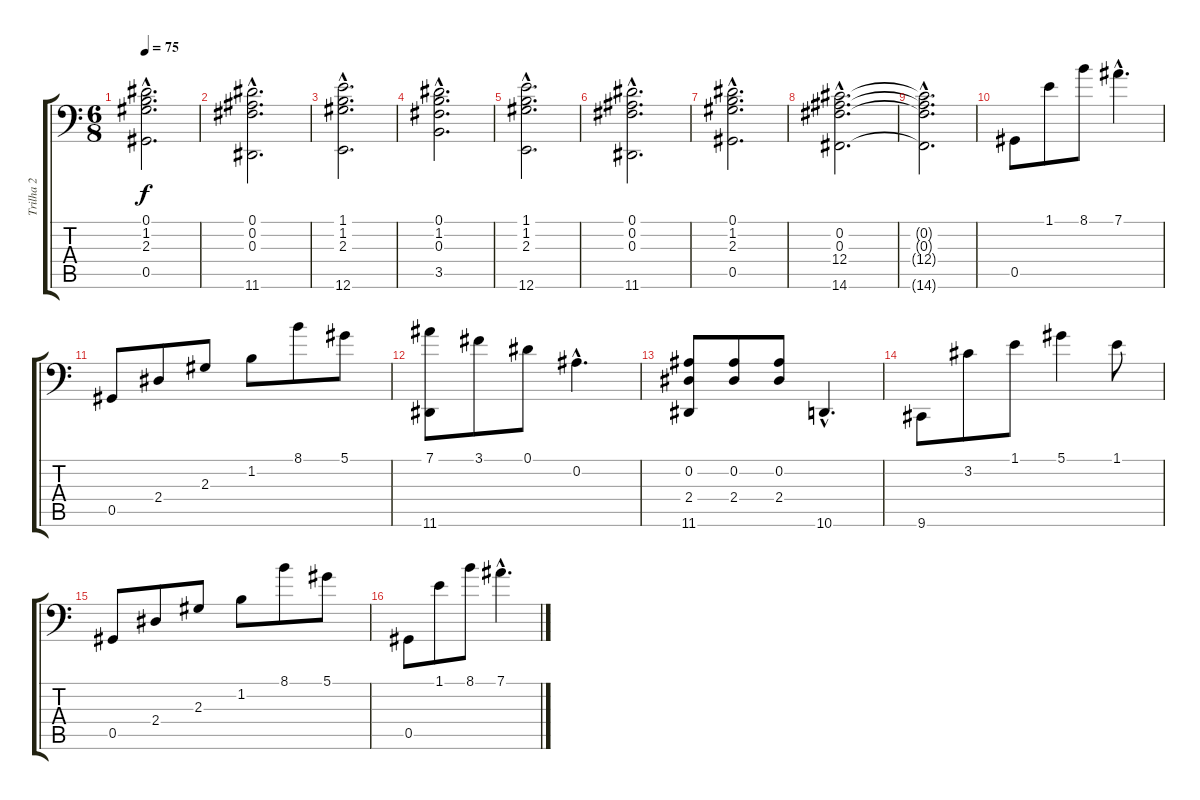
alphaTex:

\track ("Trilha 2" "Trilha 2") {instrument acousticgrandpiano}
\staff {score tabs}
\tuning (Eb4 Bb3 Gb3 Db3 Ab2 E1) {hide}
\ts (6 8)
\tempo 75
\clef f4
\ks c
(0.1{hac} 1.2{hac} 2.3{hac} 0.5{hac}).2{d dy f} |
(0.1{hac} 0.2{hac} 0.3{hac} 11.6{hac}).2{d} |
(1.1{hac} 1.2{hac} 2.3{hac} 12.6{hac}).2{d} |
(0.1{hac} 1.2{hac} 0.3{hac} 3.5{hac}).2{d} |
(1.1{hac} 1.2{hac} 2.3{hac} 12.6{hac}).2{d} |
(0.1{hac} 0.2{hac} 0.3{hac} 11.6{hac}).2{d} |
(0.1{hac} 1.2{hac} 2.3{hac} 0.5{hac}).2{d} |
(0.2{hac} 0.3{hac} 12.4{hac} 14.6{hac}).2{d} |
(0.2{hac t} 0.3{hac t} 12.4{hac t} 14.6{hac t}).2{d} |
0.5.8 1.1.8 8.1.8 7.1{hac}.4{d} |
0.5.8 2.4.8 2.3.8 1.2.8 8.1.8 5.1.8 |
(7.1 11.6).8 3.1.8 0.1.8 0.2{hac}.4{d} |
(0.2 2.4 11.6).8 (0.2 2.4).8 (0.2 2.4).8 10.6{hac}.4{d} |
9.6.8 3.2.8 1.1.8 5.1.4 1.1.8 |
0.5.8 2.4.8 2.3.8 1.2.8 8.1.8 5.1.8 |
0.5.8 1.1.8 8.1.8 7.1{hac}.4{d}
